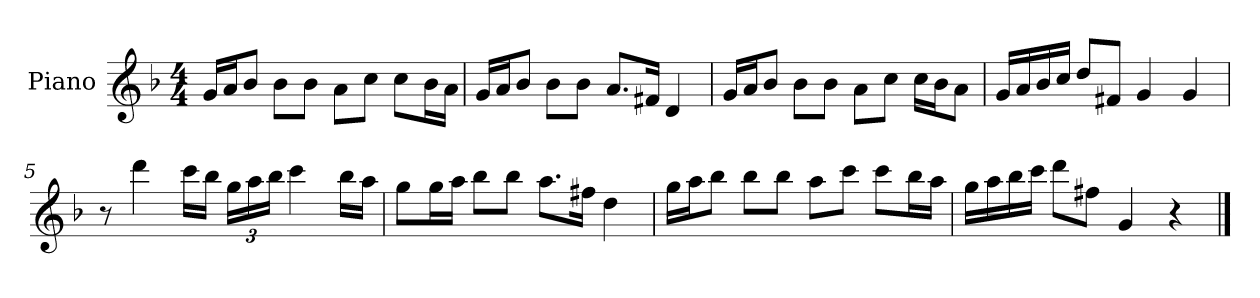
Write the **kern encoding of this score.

**kern
*part1
*staff1
*I"Piano
*I'P-no
*clefG2
*k[b-]
*M4/4
*MM90
=1
16g/LL
16a/J
8b-/J
8b-\L
8b-\J
8a\L
8cc\J
8cc\L
16b-\L
16a\JJ
=2
16g/LL
16a/J
8b-/J
8b-\L
8b-\J
8.a/L
16f#X/Jk
4d/
=3
16g/LL
16a/J
8b-/J
8b-\L
8b-\J
8a\L
8cc\J
16cc\LL
16b-\J
8a\J
=4
16g/LL
16a/
16b-/
16cc/JJ
8dd/L
8f#X/J
4g/
4g/
!!LO:LB:g=z
=5
8r
4ddd\
16ccc\LL
16bb-\JJ
*Xbrackettup
24gg\LL
24aa\
24bb-\JJ
4ccc\
16bb-\LL
16aa\JJ
=6
8gg\L
16gg\L
16aa\JJ
8bb-\L
8bb-\J
8.aa\L
16ff#X\Jk
4dd\
=7
16gg\LL
16aa\J
8bb-\J
8bb-\L
8bb-\J
8aa\L
8ccc\J
8ccc\L
16bb-\L
16aa\JJ
!!LO:LB:g=z
=8
16gg\LL
16aa\
16bb-\
16ccc\JJ
8ddd\L
8ff#X\J
4g/
4r
==
*-
